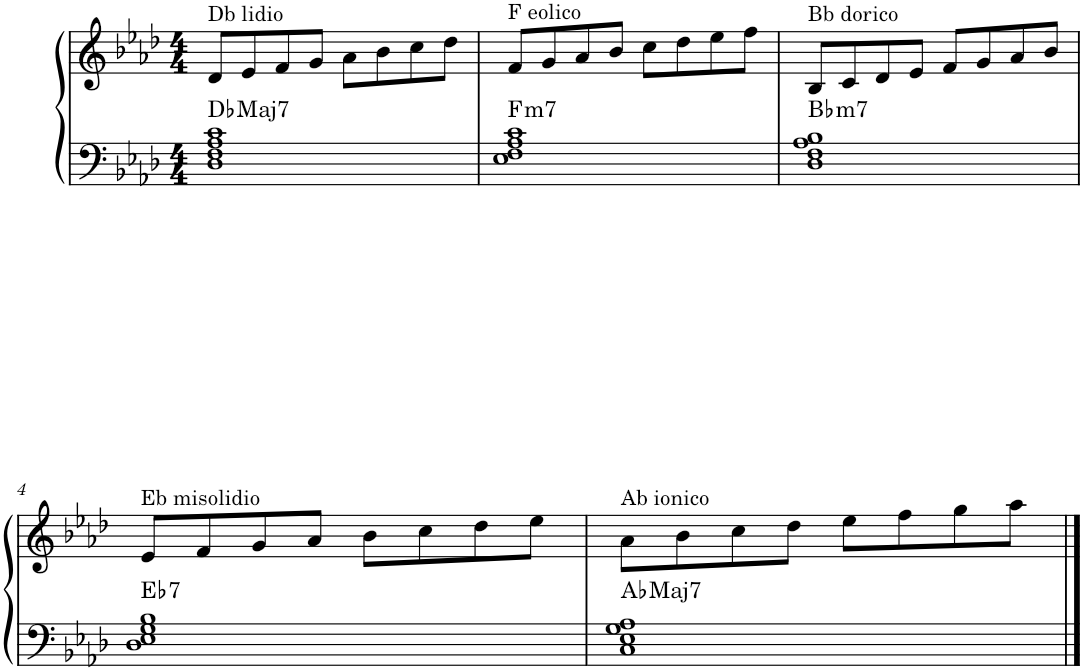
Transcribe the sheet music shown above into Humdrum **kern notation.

**kern	**kern	**harte
*part1	*part1	*part1
*staff2	*staff1	*
*I"Piano	*	*
*I'Pno.	*	*
*clefF4	*clefG2	*
*k[b-e-a-d-]	*k[b-e-a-d-]	*
*M4/4	*M4/4	*
=1	=1	=1
!	!LO:TX:a:t=Db lidio	!LO:H:kt=Maj7
1D- 1F 1A- 1c	8d-/L	Db:maj7
.	8e-/	.
.	8f/	.
.	8g/J	.
.	8a-\L	.
.	8b-\	.
.	8cc\	.
.	8dd-\J	.
=2	=2	=2
!	!LO:TX:a:t=F eolico	!LO:H:kt=m7
1E- 1F 1A- 1c	8f/L	F:min7
.	8g/	.
.	8a-/	.
.	8b-/J	.
.	8cc\L	.
.	8dd-\	.
.	8ee-\	.
.	8ff\J	.
=3	=3	=3
!	!LO:TX:a:t=Bb dorico	!LO:H:kt=m7
1D- 1F 1A- 1B-	8B-/L	Bb:min7
.	8c/	.
.	8d-/	.
.	8e-/J	.
.	8f/L	.
.	8g/	.
.	8a-/	.
.	8b-/J	.
!!LO:LB:g=z
=4	=4	=4
!	!LO:TX:a:t=Eb misolidio	!LO:H:kt=7
1D- 1E- 1G 1B-	8e-/L	Eb:7
.	8f/	.
.	8g/	.
.	8a-/J	.
.	8b-\L	.
.	8cc\	.
.	8dd-\	.
.	8ee-\J	.
=5	=5	=5
!	!LO:TX:a:t=Ab ionico	!LO:H:kt=Maj7
1C 1E- 1G 1A-	8a-\L	Ab:maj7
.	8b-\	.
.	8cc\	.
.	8dd-\J	.
.	8ee-\L	.
.	8ff\	.
.	8gg\	.
.	8aa-\J	.
==	==	==
*-	*-	*-
